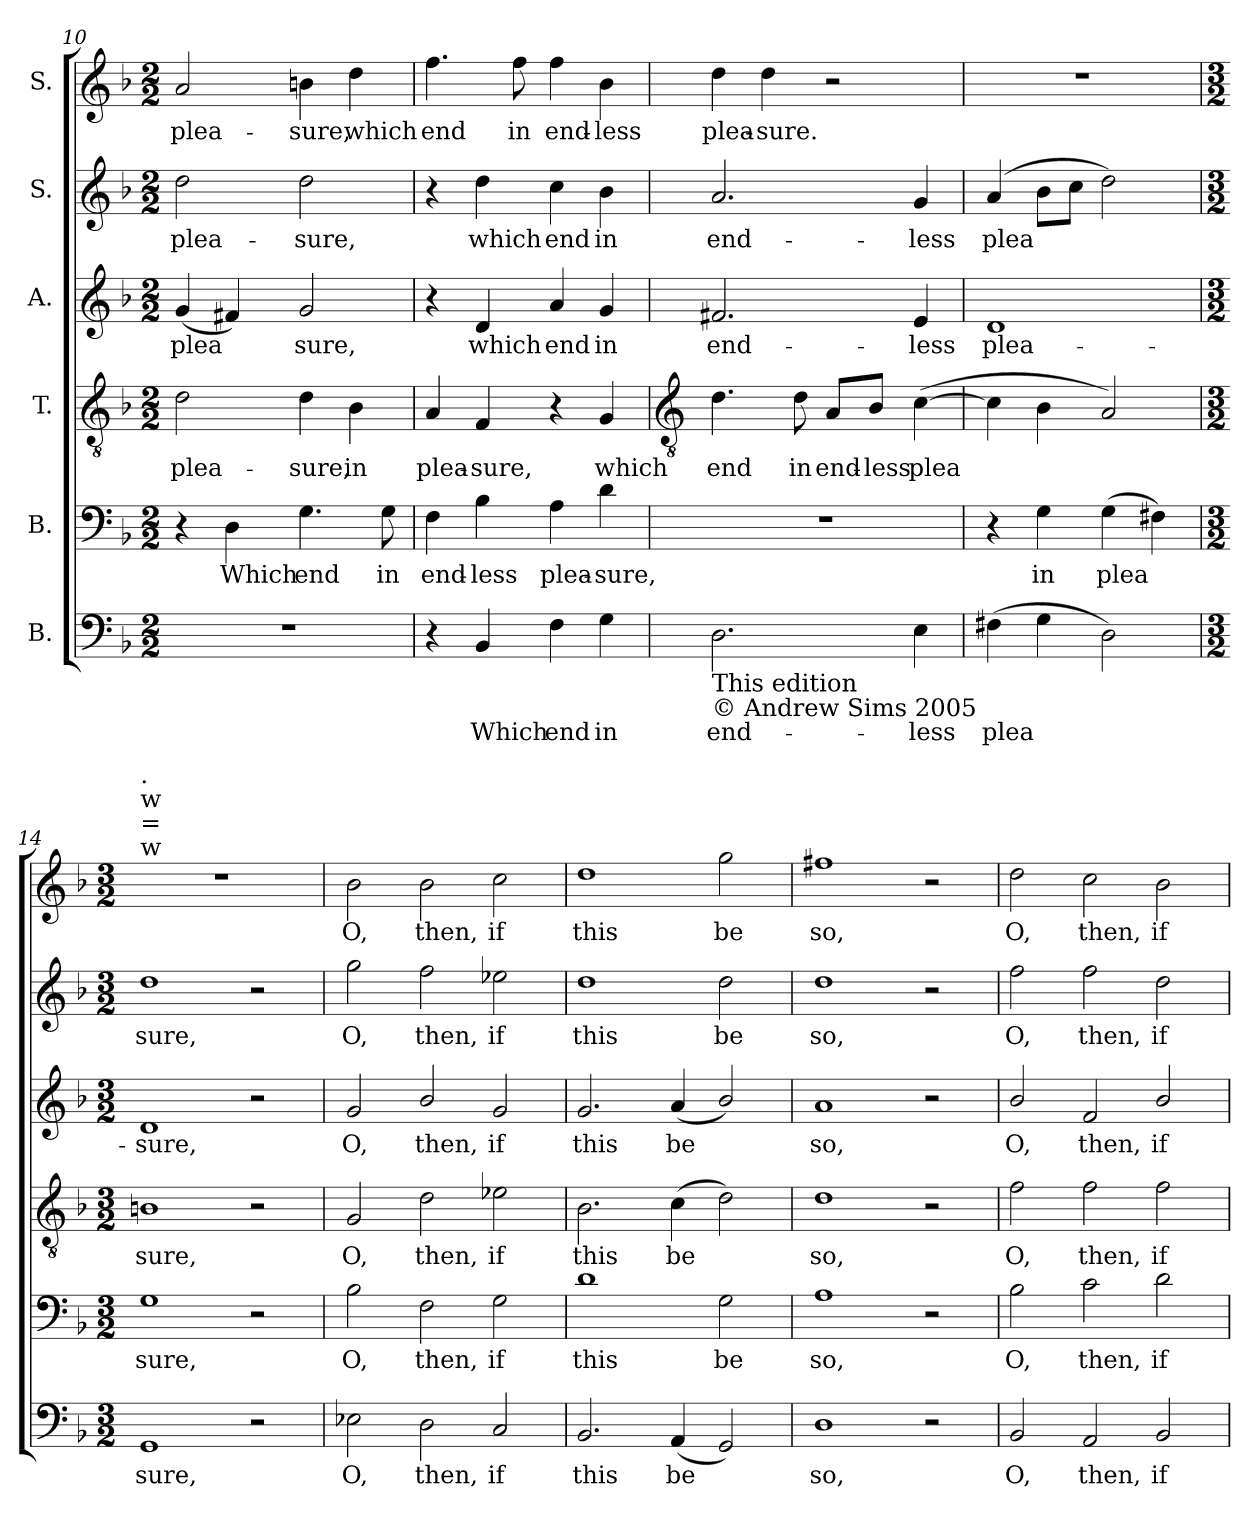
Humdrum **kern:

**kern	**text	**kern	**text	**kern	**text	**kern	**text	**kern	**text	**kern	**text
*part6	*part6	*part5	*part5	*part4	*part4	*part3	*part3	*part2	*part2	*part1	*part1
*staff6	*staff6	*staff5	*staff5	*staff4	*staff4	*staff3	*staff3	*staff2	*staff2	*staff1	*staff1
*I"B.	*	*I"B.	*	*I"T.	*	*I"A.	*	*I"S.	*	*I"S.	*
*clefF4	*	*clefF4	*	*clefGv2	*	*clefG2	*	*clefG2	*	*clefG2	*
*k[b-]	*	*k[b-]	*	*k[b-]	*	*k[b-]	*	*k[b-]	*	*k[b-]	*
*F:	*	*F:	*	*F:	*	*F:	*	*F:	*	*F:	*
*M2/2	*	*M2/2	*	*M2/2	*	*M2/2	*	*M2/2	*	*M2/2	*
=10	=10	=10	=10	=10	=10	=10	=10	=10	=10	=10	=10
!	!	!	!	!	!LO:LY:b	!	!LO:LY:b	!	!LO:LY:b	!	!LO:LY:b
1r	.	4r	.	2d	plea-	(<4g	plea	2dd	plea-	2a	plea-
!	!	!	!LO:LY:b	!	!	!	!	!	!	!	!
.	.	4D	Which	.	.	4f#X)	.	.	.	.	.
!	!	!	!LO:LY:b	!	!LO:LY:b	!	!LO:LY:b	!	!LO:LY:b	!	!LO:LY:b
.	.	4.G	end	4d	-sure,	2g	sure,	2dd	-sure,	4bn	-sure,
!	!	!	!	!	!LO:LY:b	!	!	!	!	!	!LO:LY:b
.	.	.	.	4B-	in	.	.	.	.	4dd	which
!	!	!	!LO:LY:b	!	!	!	!	!	!	!	!
.	.	8G	in	.	.	.	.	.	.	.	.
=11	=11	=11	=11	=11	=11	=11	=11	=11	=11	=11	=11
!	!	!	!LO:LY:b	!	!LO:LY:b	!	!	!	!	!	!LO:LY:b
4r	.	4F	end-	4A	plea-	4r	.	4r	.	4.ff	end
!	!LO:LY:b	!	!LO:LY:b	!	!LO:LY:b	!	!LO:LY:b	!	!LO:LY:b	!	!
4BB-	Which	4B-	-less	4F	-sure,	4d	which	4dd	which	.	.
!	!	!	!	!	!	!	!	!	!	!	!LO:LY:b
.	.	.	.	.	.	.	.	.	.	8ff	in
!	!LO:LY:b	!	!LO:LY:b	!	!	!	!LO:LY:b	!	!LO:LY:b	!	!LO:LY:b
4F	end	4A	plea-	4r	.	4a	end	4cc	end	4ff	end-
!	!LO:LY:b	!	!LO:LY:b	!	!LO:LY:b	!	!LO:LY:b	!	!LO:LY:b	!	!LO:LY:b
4G	in	4d	-sure,	4G	which	4g	in	4b-	in	4b-	-less
!!LO:LB:g=z
=12	=12	=12	=12	=12	=12	=12	=12	=12	=12	=12	=12
*	*	*	*	*clefGv2	*	*	*	*	*	*	*
!LO:TX:b:t=This edition	!	!	!	!	!	!	!	!	!	!	!
!LO:TX:b:t=© Andrew Sims 2005	!	!	!	!	!	!	!	!	!	!	!
!	!LO:LY:b	!	!	!	!LO:LY:b	!	!LO:LY:b	!	!LO:LY:b	!	!LO:LY:b
2.D	end-	1r	.	4.d	end	2.f#X	end-	2.a	end-	4dd	plea-
!	!	!	!	!	!	!	!	!	!	!	!LO:LY:b
.	.	.	.	.	.	.	.	.	.	4dd	-sure.
!	!	!	!	!	!LO:LY:b	!	!	!	!	!	!
.	.	.	.	8d	in	.	.	.	.	.	.
!	!	!	!	!	!LO:LY:b	!	!	!	!	!	!
.	.	.	.	8AL	end-	.	.	.	.	2r	.
!	!	!	!	!	!LO:LY:b	!	!	!	!	!	!
.	.	.	.	8B-J	-less	.	.	.	.	.	.
!	!LO:LY:b	!	!	!	!LO:LY:b	!	!LO:LY:b	!	!LO:LY:b	!	!
4E	-less	.	.	(>[4c	plea	4e	-less	4g	-less	.	.
=13	=13	=13	=13	=13	=13	=13	=13	=13	=13	=13	=13
!	!LO:LY:b	!	!	!	!	!	!LO:LY:b	!	!LO:LY:b	!	!
(>4F#X	plea	4r	.	4c]	.	1d	plea-	(>4a	plea	1r	.
!	!	!	!LO:LY:b	!	!	!	!	!	!	!	!
4G	.	4G	in	4B-	.	.	.	8b-L	.	.	.
.	.	.	.	.	.	.	.	8ccJ	.	.	.
!	!	!	!LO:LY:b	!	!	!	!	!	!	!	!
2D)	.	(>4G	plea	2A)	.	.	.	2dd)	.	.	.
.	.	4F#X)	.	.	.	.	.	.	.	.	.
=14	=14	=14	=14	=14	=14	=14	=14	=14	=14	=14	=14
*M3/2	*	*M3/2	*	*M3/2	*	*M3/2	*	*M3/2	*	*M3/2	*
!	!	!	!	!	!	!	!	!	!	!LO:TX:a:t=w	!
!	!	!	!	!	!	!	!	!	!	!LO:TX:a:t==	!
!	!	!	!	!	!	!	!	!	!	!LO:TX:a:t=w	!
!	!	!	!	!	!	!	!	!	!	!LO:TX:a:t=.	!
!	!LO:LY:b	!	!LO:LY:b	!	!LO:LY:b	!	!LO:LY:b	!	!LO:LY:b	!LO:N:vis=1	!
1GG	sure,	1G	sure,	1Bn	sure,	1d	-sure,	1dd	sure,	1.r	.
2r	.	2r	.	2r	.	2r	.	2r	.	.	.
=15	=15	=15	=15	=15	=15	=15	=15	=15	=15	=15	=15
!	!LO:LY:b	!	!LO:LY:b	!	!LO:LY:b	!	!LO:LY:b	!	!LO:LY:b	!	!LO:LY:b
2E-X	O,	2B-	O,	2G	O,	2g	O,	2gg	O,	2b-	O,
!	!LO:LY:b	!	!LO:LY:b	!	!LO:LY:b	!	!LO:LY:b	!	!LO:LY:b	!	!LO:LY:b
2D	then,	2F	then,	2d	then,	2b-/	then,	2ff	then,	2b-	then,
!	!LO:LY:b	!	!LO:LY:b	!	!LO:LY:b	!	!LO:LY:b	!	!LO:LY:b	!	!LO:LY:b
2C	if	2G	if	2e-X	if	2g	if	2ee-X	if	2cc	if
=16	=16	=16	=16	=16	=16	=16	=16	=16	=16	=16	=16
!	!LO:LY:b	!	!LO:LY:b	!	!LO:LY:b	!	!LO:LY:b	!	!LO:LY:b	!	!LO:LY:b
2.BB-	this	1d	this	2.B-	this	2.g	this	1dd	this	1dd	this
!	!LO:LY:b	!	!	!	!LO:LY:b	!	!LO:LY:b	!	!	!	!
(<4AA	be	.	.	(>4c	be	(<4a	be	.	.	.	.
!	!	!	!LO:LY:b	!	!	!	!	!	!LO:LY:b	!	!LO:LY:b
2GG)	.	2G	be	2d)	.	2b-/)	.	2dd	be	2gg	be
=17	=17	=17	=17	=17	=17	=17	=17	=17	=17	=17	=17
!	!LO:LY:b	!	!LO:LY:b	!	!LO:LY:b	!	!LO:LY:b	!	!LO:LY:b	!	!LO:LY:b
1D	so,	1A	so,	1d	so,	1a	so,	1dd	so,	1ff#X	so,
2r	.	2r	.	2r	.	2r	.	2r	.	2r	.
=18	=18	=18	=18	=18	=18	=18	=18	=18	=18	=18	=18
!	!LO:LY:b	!	!LO:LY:b	!	!LO:LY:b	!	!LO:LY:b	!	!LO:LY:b	!	!LO:LY:b
2BB-	O,	2B-	O,	2f	O,	2b-/	O,	2ff	O,	2dd	O,
!	!LO:LY:b	!	!LO:LY:b	!	!LO:LY:b	!	!LO:LY:b	!	!LO:LY:b	!	!LO:LY:b
2AA	then,	2c	then,	2f	then,	2f/	then,	2ff	then,	2cc	then,
!	!LO:LY:b	!	!LO:LY:b	!	!LO:LY:b	!	!LO:LY:b	!	!LO:LY:b	!	!LO:LY:b
2BB-	if	2d	if	2f	if	2b-/	if	2dd	if	2b-	if
=	=	=	=	=	=	=	=	=	=	=	=
*-	*-	*-	*-	*-	*-	*-	*-	*-	*-	*-	*-
